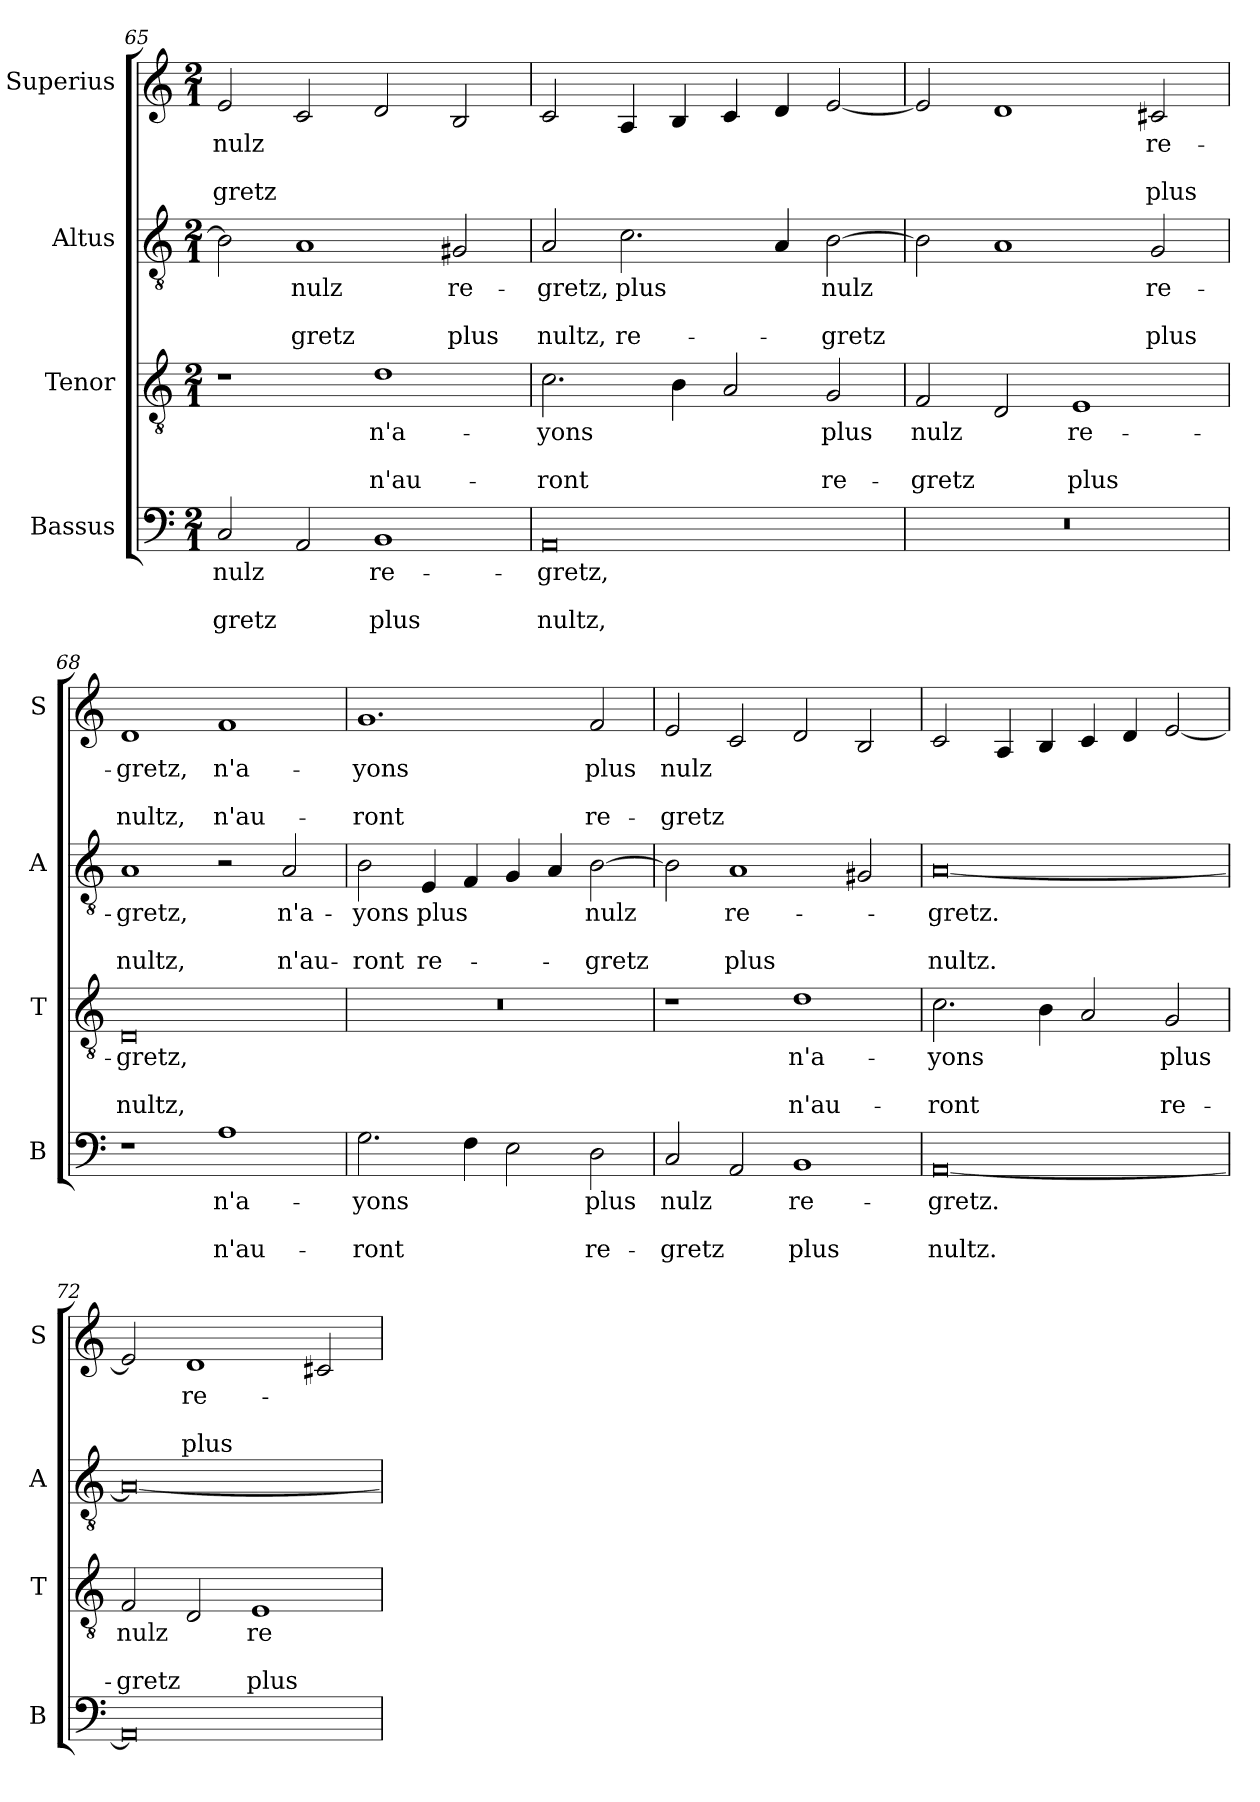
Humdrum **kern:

**kern	**text	**text	**text	**kern	**text	**text	**text	**kern	**text	**text	**text	**kern	**text	**text	**text
*part4	*part4	*part4	*part4	*part3	*part3	*part3	*part3	*part2	*part2	*part2	*part2	*part1	*part1	*part1	*part1
*staff4	*staff4	*staff4	*staff4	*staff3	*staff3	*staff3	*staff3	*staff2	*staff2	*staff2	*staff2	*staff1	*staff1	*staff1	*staff1
*I"Bassus	*	*	*	*I"Tenor	*	*	*	*I"Altus	*	*	*	*I"Superius	*	*	*
*I'B	*	*	*	*I'T	*	*	*	*I'A	*	*	*	*I'S	*	*	*
*clefF4	*	*	*	*clefGv2	*	*	*	*clefGv2	*	*	*	*clefG2	*	*	*
*k[]	*	*	*	*k[]	*	*	*	*k[]	*	*	*	*k[]	*	*	*
*M2/1	*	*	*	*M2/1	*	*	*	*M2/1	*	*	*	*M2/1	*	*	*
=65	=65	=65	=65	=65	=65	=65	=65	=65	=65	=65	=65	=65	=65	=65	=65
2C/	nulz	.	-gretz	1r	.	.	.	2B\]	.	.	.	2e/	nulz	.	-gretz
2AA/	.	.	.	.	.	.	.	1A	nulz	.	-gretz	2c/	.	.	.
1BB	re-	.	plus	1d	n'a-	.	n'au-	.	.	.	.	2d/	.	.	.
.	.	.	.	.	.	.	.	2G#X/	re-	.	plus	2B/	.	.	.
=66	=66	=66	=66	=66	=66	=66	=66	=66	=66	=66	=66	=66	=66	=66	=66
0AA	-gretz,	.	nultz,	2.c\	-yons	.	-ront	2A/	-gretz,	.	nultz,	2c/	.	.	.
.	.	.	.	.	.	.	.	2.c\	plus	.	re-	4A/	.	.	.
.	.	.	.	4B\	.	.	.	.	.	.	.	4B/	.	.	.
.	.	.	.	2A/	.	.	.	.	.	.	.	4c/	.	.	.
.	.	.	.	.	.	.	.	4A/	.	.	.	4d/	.	.	.
.	.	.	.	2G/	plus	.	re-	[2B\	nulz	.	-gretz	[2e/	.	.	.
=67	=67	=67	=67	=67	=67	=67	=67	=67	=67	=67	=67	=67	=67	=67	=67
0r	.	.	.	2F/	nulz	.	-gretz	2B\]	.	.	.	2e/]	.	.	.
.	.	.	.	2D/	.	.	.	1A	.	.	.	1d	.	.	.
.	.	.	.	1E	re-	.	plus	.	.	.	.	.	.	.	.
.	.	.	.	.	.	.	.	2G/	re-	.	plus	2c#X/	re-	.	plus
=68	=68	=68	=68	=68	=68	=68	=68	=68	=68	=68	=68	=68	=68	=68	=68
1r	.	.	.	0D	-gretz,	.	nultz,	1A	-gretz,	.	nultz,	1d	-gretz,	.	nultz,
1A	n'a-	.	n'au-	.	.	.	.	2r	.	.	.	1f	n'a-	.	n'au-
.	.	.	.	.	.	.	.	2A/	n'a-	.	n'au-	.	.	.	.
=69	=69	=69	=69	=69	=69	=69	=69	=69	=69	=69	=69	=69	=69	=69	=69
2.G\	-yons	.	-ront	0r	.	.	.	2B\	-yons	.	-ront	1.g	-yons	.	-ront
.	.	.	.	.	.	.	.	4E/	plus	.	re-	.	.	.	.
4F\	.	.	.	.	.	.	.	4F/	.	.	.	.	.	.	.
2E\	.	.	.	.	.	.	.	4G/	.	.	.	.	.	.	.
.	.	.	.	.	.	.	.	4A/	.	.	.	.	.	.	.
2D\	plus	.	re-	.	.	.	.	[2B\	nulz	.	-gretz	2f/	plus	.	re-
=70	=70	=70	=70	=70	=70	=70	=70	=70	=70	=70	=70	=70	=70	=70	=70
2C/	nulz	.	-gretz	1r	.	.	.	2B\]	.	.	.	2e/	nulz	.	-gretz
2AA/	.	.	.	.	.	.	.	1A	re-	.	plus	2c/	.	.	.
1BB	re-	.	plus	1d	n'a-	.	n'au-	.	.	.	.	2d/	.	.	.
.	.	.	.	.	.	.	.	2G#X/	.	.	.	2B/	.	.	.
=71	=71	=71	=71	=71	=71	=71	=71	=71	=71	=71	=71	=71	=71	=71	=71
[0AA	-gretz.	.	nultz.	2.c\	-yons	.	-ront	[0A	-gretz.	.	nultz.	2c/	.	.	.
.	.	.	.	.	.	.	.	.	.	.	.	4A/	.	.	.
.	.	.	.	4B\	.	.	.	.	.	.	.	4B/	.	.	.
.	.	.	.	2A/	.	.	.	.	.	.	.	4c/	.	.	.
.	.	.	.	.	.	.	.	.	.	.	.	4d/	.	.	.
.	.	.	.	2G/	plus	.	re-	.	.	.	.	[2e/	.	.	.
=72	=72	=72	=72	=72	=72	=72	=72	=72	=72	=72	=72	=72	=72	=72	=72
0AA]	.	.	.	2F/	nulz	.	-gretz	0A_	.	.	.	2e/]	.	.	.
.	.	.	.	2D/	.	.	.	.	.	.	.	1d	re-	.	plus
.	.	.	.	1E	re-	.	plus	.	.	.	.	.	.	.	.
.	.	.	.	.	.	.	.	.	.	.	.	2c#X/	.	.	.
=	=	=	=	=	=	=	=	=	=	=	=	=	=	=	=
*-	*-	*-	*-	*-	*-	*-	*-	*-	*-	*-	*-	*-	*-	*-	*-
